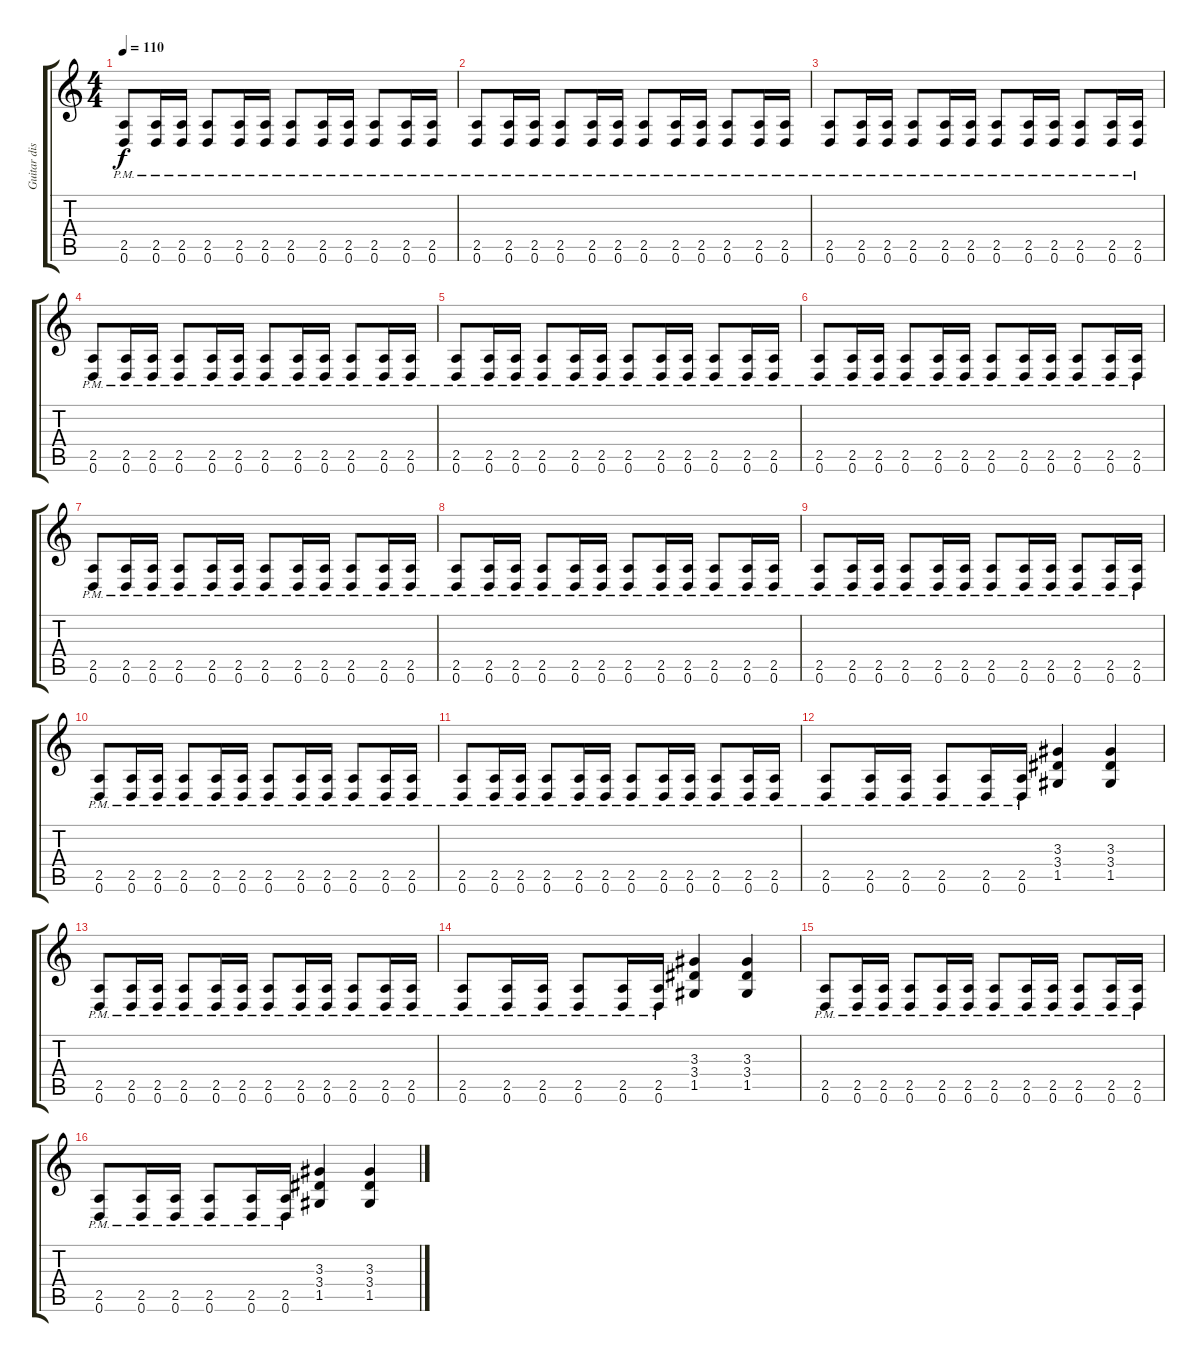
\track ("Guitar distortion 1" "Guitar dis") {instrument distortionguitar}
\staff {score tabs}
\tuning (D4 A3 F3 C3 G2 D2) {hide}
\ts (4 4)
\tempo 110
\clef g2
\ks c
(2.5{pm} 0.6{pm}).8{dy f} (2.5{pm} 0.6{pm}).16 (2.5{pm} 0.6{pm}).16 (2.5{pm} 0.6{pm}).8 (2.5{pm} 0.6{pm}).16 (2.5{pm} 0.6{pm}).16 (2.5{pm} 0.6{pm}).8 (2.5{pm} 0.6{pm}).16 (2.5{pm} 0.6{pm}).16 (2.5{pm} 0.6{pm}).8 (2.5{pm} 0.6{pm}).16 (2.5{pm} 0.6{pm}).16 |
(2.5{pm} 0.6{pm}).8 (2.5{pm} 0.6{pm}).16 (2.5{pm} 0.6{pm}).16 (2.5{pm} 0.6{pm}).8 (2.5{pm} 0.6{pm}).16 (2.5{pm} 0.6{pm}).16 (2.5{pm} 0.6{pm}).8 (2.5{pm} 0.6{pm}).16 (2.5{pm} 0.6{pm}).16 (2.5{pm} 0.6{pm}).8 (2.5{pm} 0.6{pm}).16 (2.5{pm} 0.6{pm}).16 |
(2.5{pm} 0.6{pm}).8 (2.5{pm} 0.6{pm}).16 (2.5{pm} 0.6{pm}).16 (2.5{pm} 0.6{pm}).8 (2.5{pm} 0.6{pm}).16 (2.5{pm} 0.6{pm}).16 (2.5{pm} 0.6{pm}).8 (2.5{pm} 0.6{pm}).16 (2.5{pm} 0.6{pm}).16 (2.5{pm} 0.6{pm}).8 (2.5{pm} 0.6{pm}).16 (2.5{pm} 0.6{pm}).16 |
(2.5{pm} 0.6{pm}).8 (2.5{pm} 0.6{pm}).16 (2.5{pm} 0.6{pm}).16 (2.5{pm} 0.6{pm}).8 (2.5{pm} 0.6{pm}).16 (2.5{pm} 0.6{pm}).16 (2.5{pm} 0.6{pm}).8 (2.5{pm} 0.6{pm}).16 (2.5{pm} 0.6{pm}).16 (2.5{pm} 0.6{pm}).8 (2.5{pm} 0.6{pm}).16 (2.5{pm} 0.6{pm}).16 |
(2.5{pm} 0.6{pm}).8 (2.5{pm} 0.6{pm}).16 (2.5{pm} 0.6{pm}).16 (2.5{pm} 0.6{pm}).8 (2.5{pm} 0.6{pm}).16 (2.5{pm} 0.6{pm}).16 (2.5{pm} 0.6{pm}).8 (2.5{pm} 0.6{pm}).16 (2.5{pm} 0.6{pm}).16 (2.5{pm} 0.6{pm}).8 (2.5{pm} 0.6{pm}).16 (2.5{pm} 0.6{pm}).16 |
(2.5{pm} 0.6{pm}).8 (2.5{pm} 0.6{pm}).16 (2.5{pm} 0.6{pm}).16 (2.5{pm} 0.6{pm}).8 (2.5{pm} 0.6{pm}).16 (2.5{pm} 0.6{pm}).16 (2.5{pm} 0.6{pm}).8 (2.5{pm} 0.6{pm}).16 (2.5{pm} 0.6{pm}).16 (2.5{pm} 0.6{pm}).8 (2.5{pm} 0.6{pm}).16 (2.5{pm} 0.6{pm}).16 |
(2.5{pm} 0.6{pm}).8 (2.5{pm} 0.6{pm}).16 (2.5{pm} 0.6{pm}).16 (2.5{pm} 0.6{pm}).8 (2.5{pm} 0.6{pm}).16 (2.5{pm} 0.6{pm}).16 (2.5{pm} 0.6{pm}).8 (2.5{pm} 0.6{pm}).16 (2.5{pm} 0.6{pm}).16 (2.5{pm} 0.6{pm}).8 (2.5{pm} 0.6{pm}).16 (2.5{pm} 0.6{pm}).16 |
(2.5{pm} 0.6{pm}).8 (2.5{pm} 0.6{pm}).16 (2.5{pm} 0.6{pm}).16 (2.5{pm} 0.6{pm}).8 (2.5{pm} 0.6{pm}).16 (2.5{pm} 0.6{pm}).16 (2.5{pm} 0.6{pm}).8 (2.5{pm} 0.6{pm}).16 (2.5{pm} 0.6{pm}).16 (2.5{pm} 0.6{pm}).8 (2.5{pm} 0.6{pm}).16 (2.5{pm} 0.6{pm}).16 |
(2.5{pm} 0.6{pm}).8 (2.5{pm} 0.6{pm}).16 (2.5{pm} 0.6{pm}).16 (2.5{pm} 0.6{pm}).8 (2.5{pm} 0.6{pm}).16 (2.5{pm} 0.6{pm}).16 (2.5{pm} 0.6{pm}).8 (2.5{pm} 0.6{pm}).16 (2.5{pm} 0.6{pm}).16 (2.5{pm} 0.6{pm}).8 (2.5{pm} 0.6{pm}).16 (2.5{pm} 0.6{pm}).16 |
(2.5{pm} 0.6{pm}).8 (2.5{pm} 0.6{pm}).16 (2.5{pm} 0.6{pm}).16 (2.5{pm} 0.6{pm}).8 (2.5{pm} 0.6{pm}).16 (2.5{pm} 0.6{pm}).16 (2.5{pm} 0.6{pm}).8 (2.5{pm} 0.6{pm}).16 (2.5{pm} 0.6{pm}).16 (2.5{pm} 0.6{pm}).8 (2.5{pm} 0.6{pm}).16 (2.5{pm} 0.6{pm}).16 |
(2.5{pm} 0.6{pm}).8 (2.5{pm} 0.6{pm}).16 (2.5{pm} 0.6{pm}).16 (2.5{pm} 0.6{pm}).8 (2.5{pm} 0.6{pm}).16 (2.5{pm} 0.6{pm}).16 (2.5{pm} 0.6{pm}).8 (2.5{pm} 0.6{pm}).16 (2.5{pm} 0.6{pm}).16 (2.5{pm} 0.6{pm}).8 (2.5{pm} 0.6{pm}).16 (2.5{pm} 0.6{pm}).16 |
(2.5{pm} 0.6{pm}).8 (2.5{pm} 0.6{pm}).16 (2.5{pm} 0.6{pm}).16 (2.5{pm} 0.6{pm}).8 (2.5{pm} 0.6{pm}).16 (2.5{pm} 0.6{pm}).16 (3.3 3.4 1.5).4 (3.3 3.4 1.5).4 |
(2.5{pm} 0.6{pm}).8 (2.5{pm} 0.6{pm}).16 (2.5{pm} 0.6{pm}).16 (2.5{pm} 0.6{pm}).8 (2.5{pm} 0.6{pm}).16 (2.5{pm} 0.6{pm}).16 (2.5{pm} 0.6{pm}).8 (2.5{pm} 0.6{pm}).16 (2.5{pm} 0.6{pm}).16 (2.5{pm} 0.6{pm}).8 (2.5{pm} 0.6{pm}).16 (2.5{pm} 0.6{pm}).16 |
(2.5{pm} 0.6{pm}).8 (2.5{pm} 0.6{pm}).16 (2.5{pm} 0.6{pm}).16 (2.5{pm} 0.6{pm}).8 (2.5{pm} 0.6{pm}).16 (2.5{pm} 0.6{pm}).16 (3.3 3.4 1.5).4 (3.3 3.4 1.5).4 |
(2.5{pm} 0.6{pm}).8 (2.5{pm} 0.6{pm}).16 (2.5{pm} 0.6{pm}).16 (2.5{pm} 0.6{pm}).8 (2.5{pm} 0.6{pm}).16 (2.5{pm} 0.6{pm}).16 (2.5{pm} 0.6{pm}).8 (2.5{pm} 0.6{pm}).16 (2.5{pm} 0.6{pm}).16 (2.5{pm} 0.6{pm}).8 (2.5{pm} 0.6{pm}).16 (2.5{pm} 0.6{pm}).16 |
(2.5{pm} 0.6{pm}).8 (2.5{pm} 0.6{pm}).16 (2.5{pm} 0.6{pm}).16 (2.5{pm} 0.6{pm}).8 (2.5{pm} 0.6{pm}).16 (2.5{pm} 0.6{pm}).16 (3.3 3.4 1.5).4 (3.3 3.4 1.5).4
